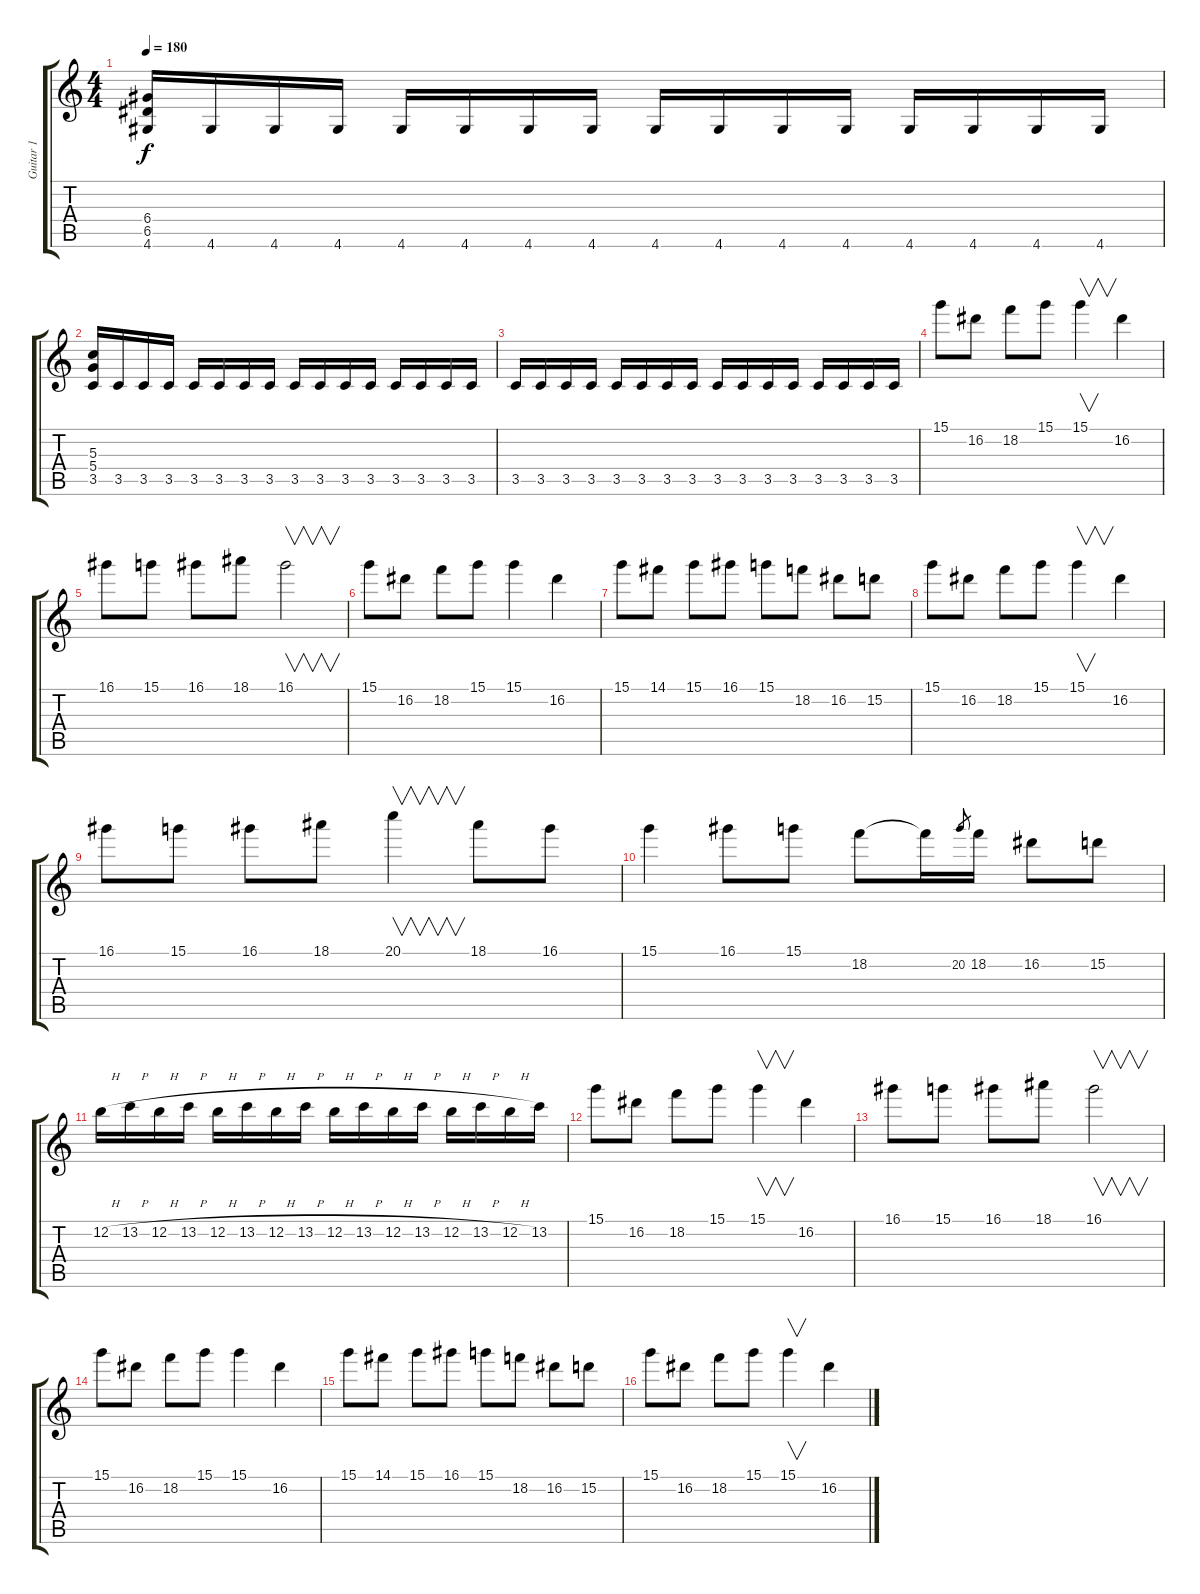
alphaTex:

\track ("Guitar 1" "Guitar 1") {instrument distortionguitar}
\staff {score tabs}
\tuning (E4 B3 G3 D3 A2 E2) {hide}
\ts (4 4)
\tempo 180
\clef g2
\ks c
(6.4 6.5 4.6).16{dy f} 4.6.16 4.6.16 4.6.16 4.6.16 4.6.16 4.6.16 4.6.16 4.6.16 4.6.16 4.6.16 4.6.16 4.6.16 4.6.16 4.6.16 4.6.16 |
(5.3 5.4 3.5).16 3.5.16 3.5.16 3.5.16 3.5.16 3.5.16 3.5.16 3.5.16 3.5.16 3.5.16 3.5.16 3.5.16 3.5.16 3.5.16 3.5.16 3.5.16 |
3.5.16 3.5.16 3.5.16 3.5.16 3.5.16 3.5.16 3.5.16 3.5.16 3.5.16 3.5.16 3.5.16 3.5.16 3.5.16 3.5.16 3.5.16 3.5.16 |
15.1.8 16.2.8 18.2.8 15.1.8 15.1.4{v} 16.2.4 |
16.1.8 15.1.8 16.1.8 18.1.8 16.1.2{v} |
15.1.8 16.2.8 18.2.8 15.1.8 15.1.4 16.2.4 |
15.1.8 14.1.8 15.1.8 16.1.8 15.1.8 18.2.8 16.2.8 15.2.8 |
15.1.8 16.2.8 18.2.8 15.1.8 15.1.4{v} 16.2.4 |
16.1.8 15.1.8 16.1.8 18.1.8 20.1.4{v} 18.1.8 16.1.8 |
15.1.4 16.1.8 15.1.8 18.2.8 18.2{t}.16 20.2.8{gr} 18.2.16 16.2.8 15.2.8 |
12.2{h}.16 13.2{h}.16 12.2{h}.16 13.2{h}.16 12.2{h}.16 13.2{h}.16 12.2{h}.16 13.2{h}.16 12.2{h}.16 13.2{h}.16 12.2{h}.16 13.2{h}.16 12.2{h}.16 13.2{h}.16 12.2{h}.16 13.2.16 |
15.1.8 16.2.8 18.2.8 15.1.8 15.1.4{v} 16.2.4 |
16.1.8 15.1.8 16.1.8 18.1.8 16.1.2{v} |
15.1.8 16.2.8 18.2.8 15.1.8 15.1.4 16.2.4 |
15.1.8 14.1.8 15.1.8 16.1.8 15.1.8 18.2.8 16.2.8 15.2.8 |
15.1.8 16.2.8 18.2.8 15.1.8 15.1.4{v} 16.2.4
